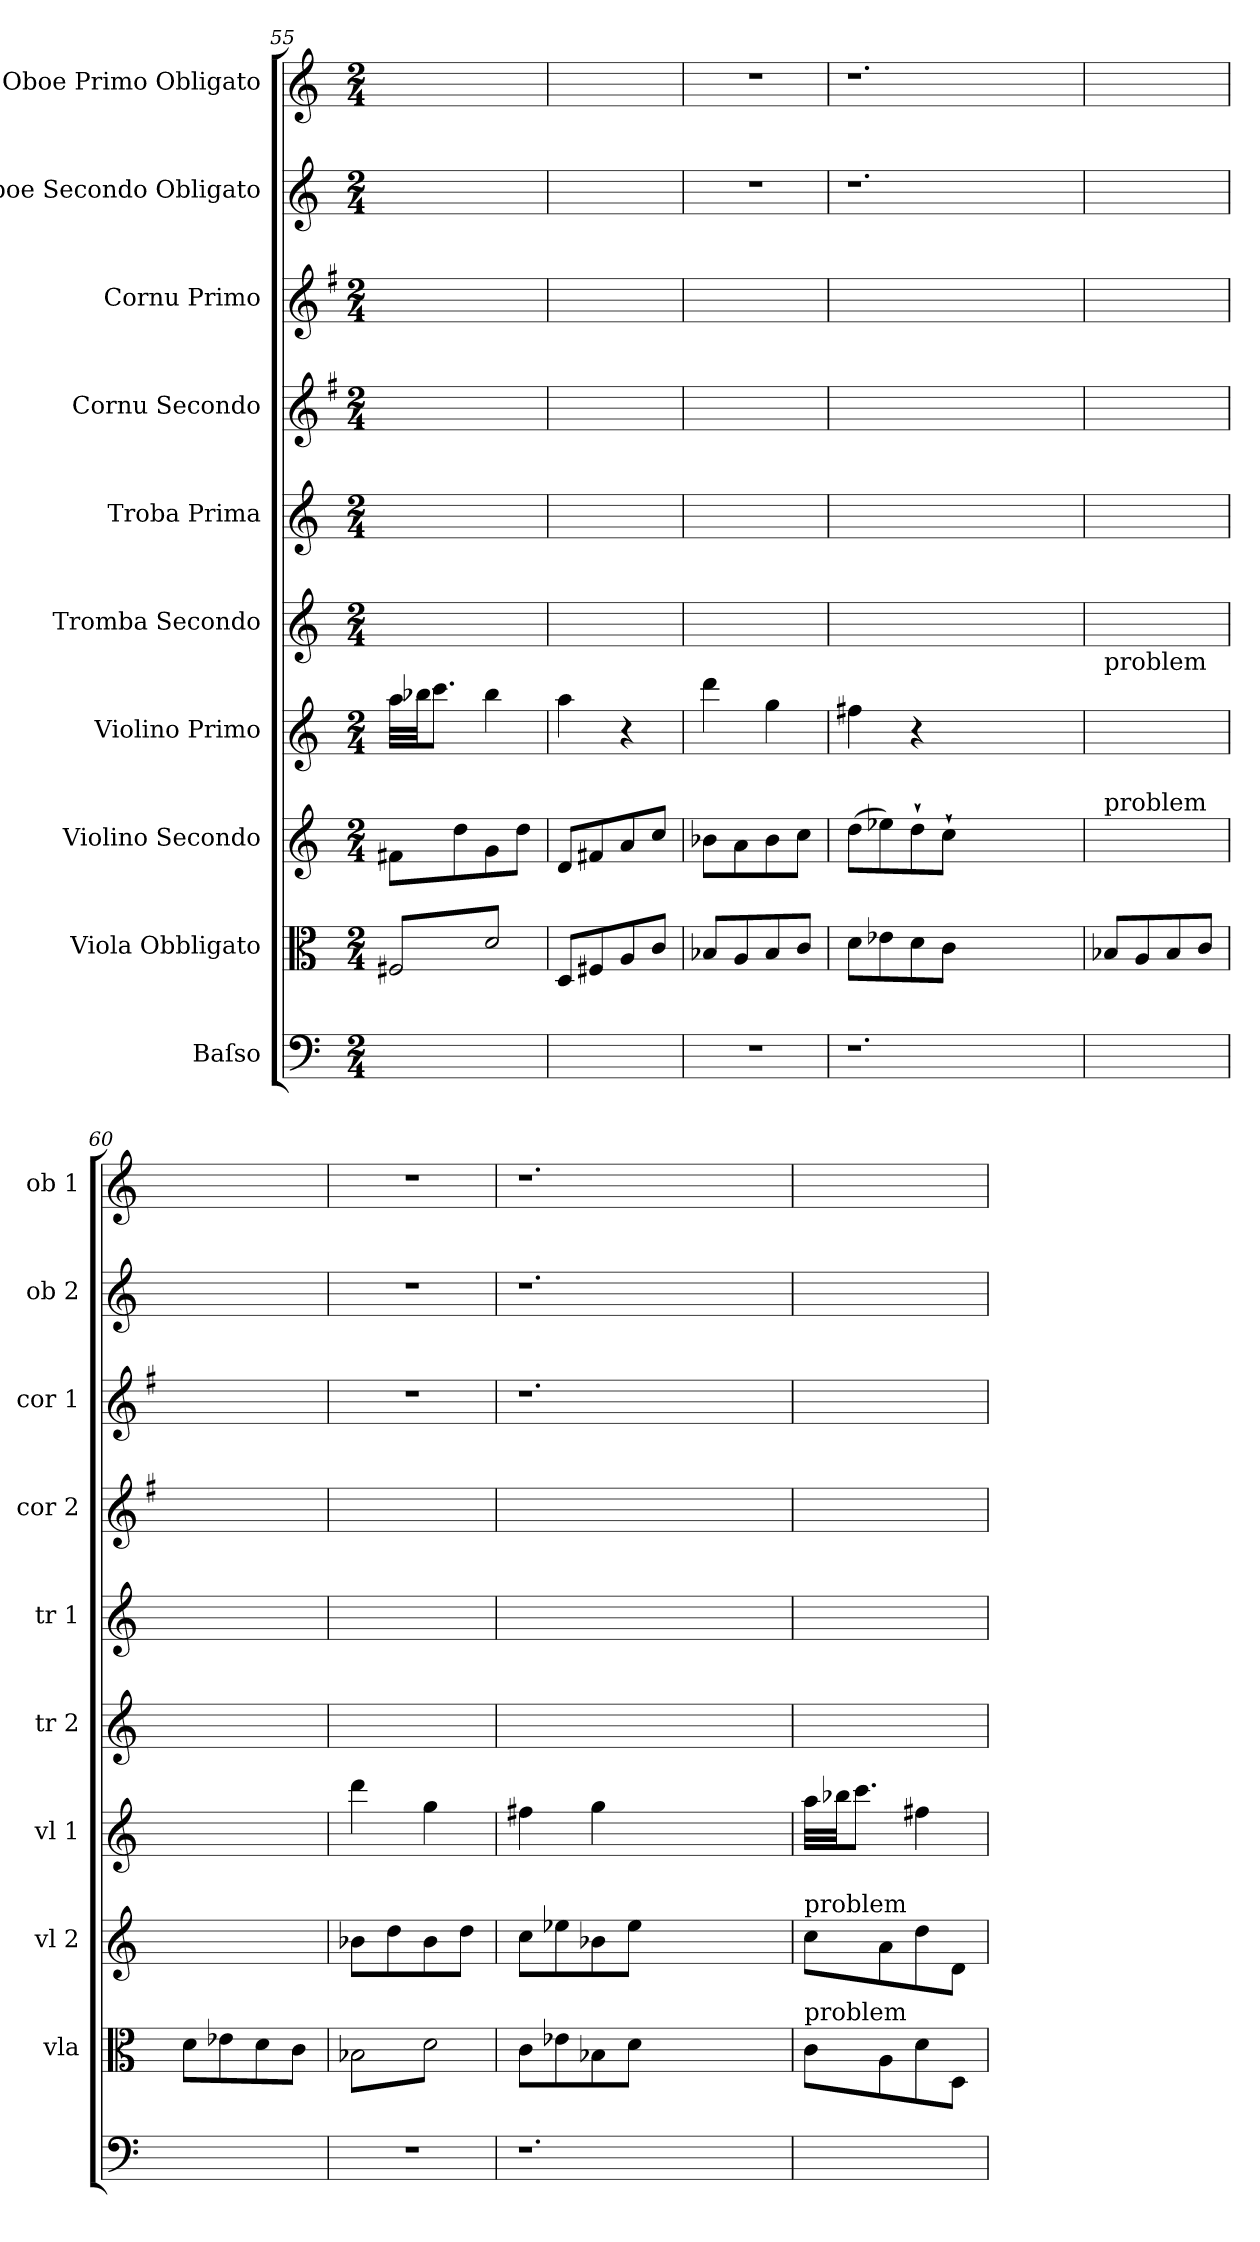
**kern	**kern	**kern	**kern	**kern	**kern	**kern	**kern	**kern	**kern
*part10	*part9	*part8	*part7	*part6	*part5	*part4	*part3	*part2	*part1
*staff10	*staff9	*staff8	*staff7	*staff6	*staff5	*staff4	*staff3	*staff2	*staff1
*I"Baſso	*I"Viola Obbligato	*I"Violino Secondo	*I"Violino Primo	*I"Tromba Secondo	*I"Troba Prima	*I"Cornu Secondo	*I"Cornu Primo	*I"Oboe Secondo Obligato	*I"Oboe Primo Obligato
*	*I'vla	*I'vl 2	*I'vl 1	*I'tr 2	*I'tr 1	*I'cor 2	*I'cor 1	*I'ob 2	*I'ob 1
*clefF4	*clefC3	*clefG2	*clefG2	*clefG2	*clefG2	*clefG2	*clefG2	*clefG2	*clefG2
*	*	*	*	*ITrd1c2	*ITrd1c2	*ITrd5c9	*ITrd5c9	*	*
*	*	*	*	*k[b-e-]	*k[b-e-]	*k[b-e-]	*k[b-e-]	*	*
*M2/4	*M2/4	*M2/4	*M2/4	*M2/4	*M2/4	*M2/4	*M2/4	*M2/4	*M2/4
=55	=55	=55	=55	=55	=55	=55	=55	=55	=55
*	*tremolo	*	*	*	*	*	*	*	*
2ryy	8F#X/L	8f#X\L	32aa\LLL	2ryy	2ryy	2ryy	2ryy	2ryy	2ryy
.	.	.	32bb-\JJ	.	.	.	.	.	.
.	.	.	8.ccc\J	.	.	.	.	.	.
.	8d/	8dd\	.	.	.	.	.	.	.
.	8F#X/	8g\	4bb-\	.	.	.	.	.	.
.	8d/J	8dd\J	.	.	.	.	.	.	.
*	*Xtremolo	*	*	*	*	*	*	*	*
=56	=56	=56	=56	=56	=56	=56	=56	=56	=56
2ryy	8D/L	8d/L	4aa\	2ryy	2ryy	2ryy	2ryy	2ryy	2ryy
.	8F#X/	8f#X/	.	.	.	.	.	.	.
.	8A/	8a/	4r	.	.	.	.	.	.
.	8c/J	8cc/J	.	.	.	.	.	.	.
=57	=57	=57	=57	=57	=57	=57	=57	=57	=57
2r	8B-/L	8b-\L	4ddd\	2ryy	2ryy	2ryy	2ryy	2r	2r
.	8A/	8a\	.	.	.	.	.	.	.
.	8B-/	8b-\	4gg\	.	.	.	.	.	.
.	8c/J	8cc\J	.	.	.	.	.	.	.
=58	=58	=58	=58	=58	=58	=58	=58	=58	=58
1.r	8d\L	(8dd\L	4ff#X\	1.ryy	1.ryy	1.ryy	1.ryy	1.r	1.r
.	8e-\	8ee-\)	.	.	.	.	.	.	.
.	8d\	8dd`\	4r	.	.	.	.	.	.
.	8c\J	8cc`\J	.	.	.	.	.	.	.
.	1ryy	1ryy	1ryy	.	.	.	.	.	.
=59	=59	=59	=59	=59	=59	=59	=59	=59	=59
!	!	!	!LO:TX:a:t=problem	!	!	!	!	!	!
!	!	!LO:TX:a:t=problem	!	!	!	!	!	!	!
2ryy	8B-/L	8b-\Lyy	4ddd\yy	2ryy	2ryy	2ryy	2ryy	2ryy	2ryy
.	8A/	8a\yy	.	.	.	.	.	.	.
.	8B-/	8b-\yy	4gg\yy	.	.	.	.	.	.
.	8c/J	8cc\Jyy	.	.	.	.	.	.	.
=60	=60	=60	=60	=60	=60	=60	=60	=60	=60
2ryy	8d\L	(8dd\Lyy	4ff#X\yy	2ryy	2ryy	2ryy	2ryy	2ryy	2ryy
.	8e-\	8ee-\yy)	.	.	.	.	.	.	.
.	8d\	8dd`\yy	4ryy	.	.	.	.	.	.
.	8c\J	8cc`\Jyy	.	.	.	.	.	.	.
=61	=61	=61	=61	=61	=61	=61	=61	=61	=61
*	*tremolo	*	*	*	*	*	*	*	*
2r	8B-\L	8b-\L	4ddd\	2ryy	2ryy	2ryy	2r	2r	2r
.	8d\	8dd\	.	.	.	.	.	.	.
.	8B-\	8b-\	4gg\	.	.	.	.	.	.
.	8d\J	8dd\J	.	.	.	.	.	.	.
*	*Xtremolo	*	*	*	*	*	*	*	*
=62	=62	=62	=62	=62	=62	=62	=62	=62	=62
1.r	8c\L	8cc\L	4ff#X\	1.ryy	1.ryy	1.ryy	1.r	1.r	1.r
.	8e-\	8ee-\	.	.	.	.	.	.	.
.	8B-\	8b-\	4gg\	.	.	.	.	.	.
.	8d\J	8ee-\J	.	.	.	.	.	.	.
.	1ryy	1ryy	1ryy	.	.	.	.	.	.
=63	=63	=63	=63	=63	=63	=63	=63	=63	=63
!	!	!LO:TX:a:t=problem	!	!	!	!	!	!	!
!	!LO:TX:a:t=problem	!	!	!	!	!	!	!	!
2ryy	8c\L	8cc\L	32aa\LLL	2ryy	2ryy	2ryy	2ryy	2ryy	2ryy
.	.	.	32bb-\JJ	.	.	.	.	.	.
.	.	.	8.ccc\J	.	.	.	.	.	.
.	8A\	8a\	.	.	.	.	.	.	.
.	8d\	8dd\	4ff#X\	.	.	.	.	.	.
.	8D/J	8d/J	.	.	.	.	.	.	.
=	=	=	=	=	=	=	=	=	=
*-	*-	*-	*-	*-	*-	*-	*-	*-	*-
